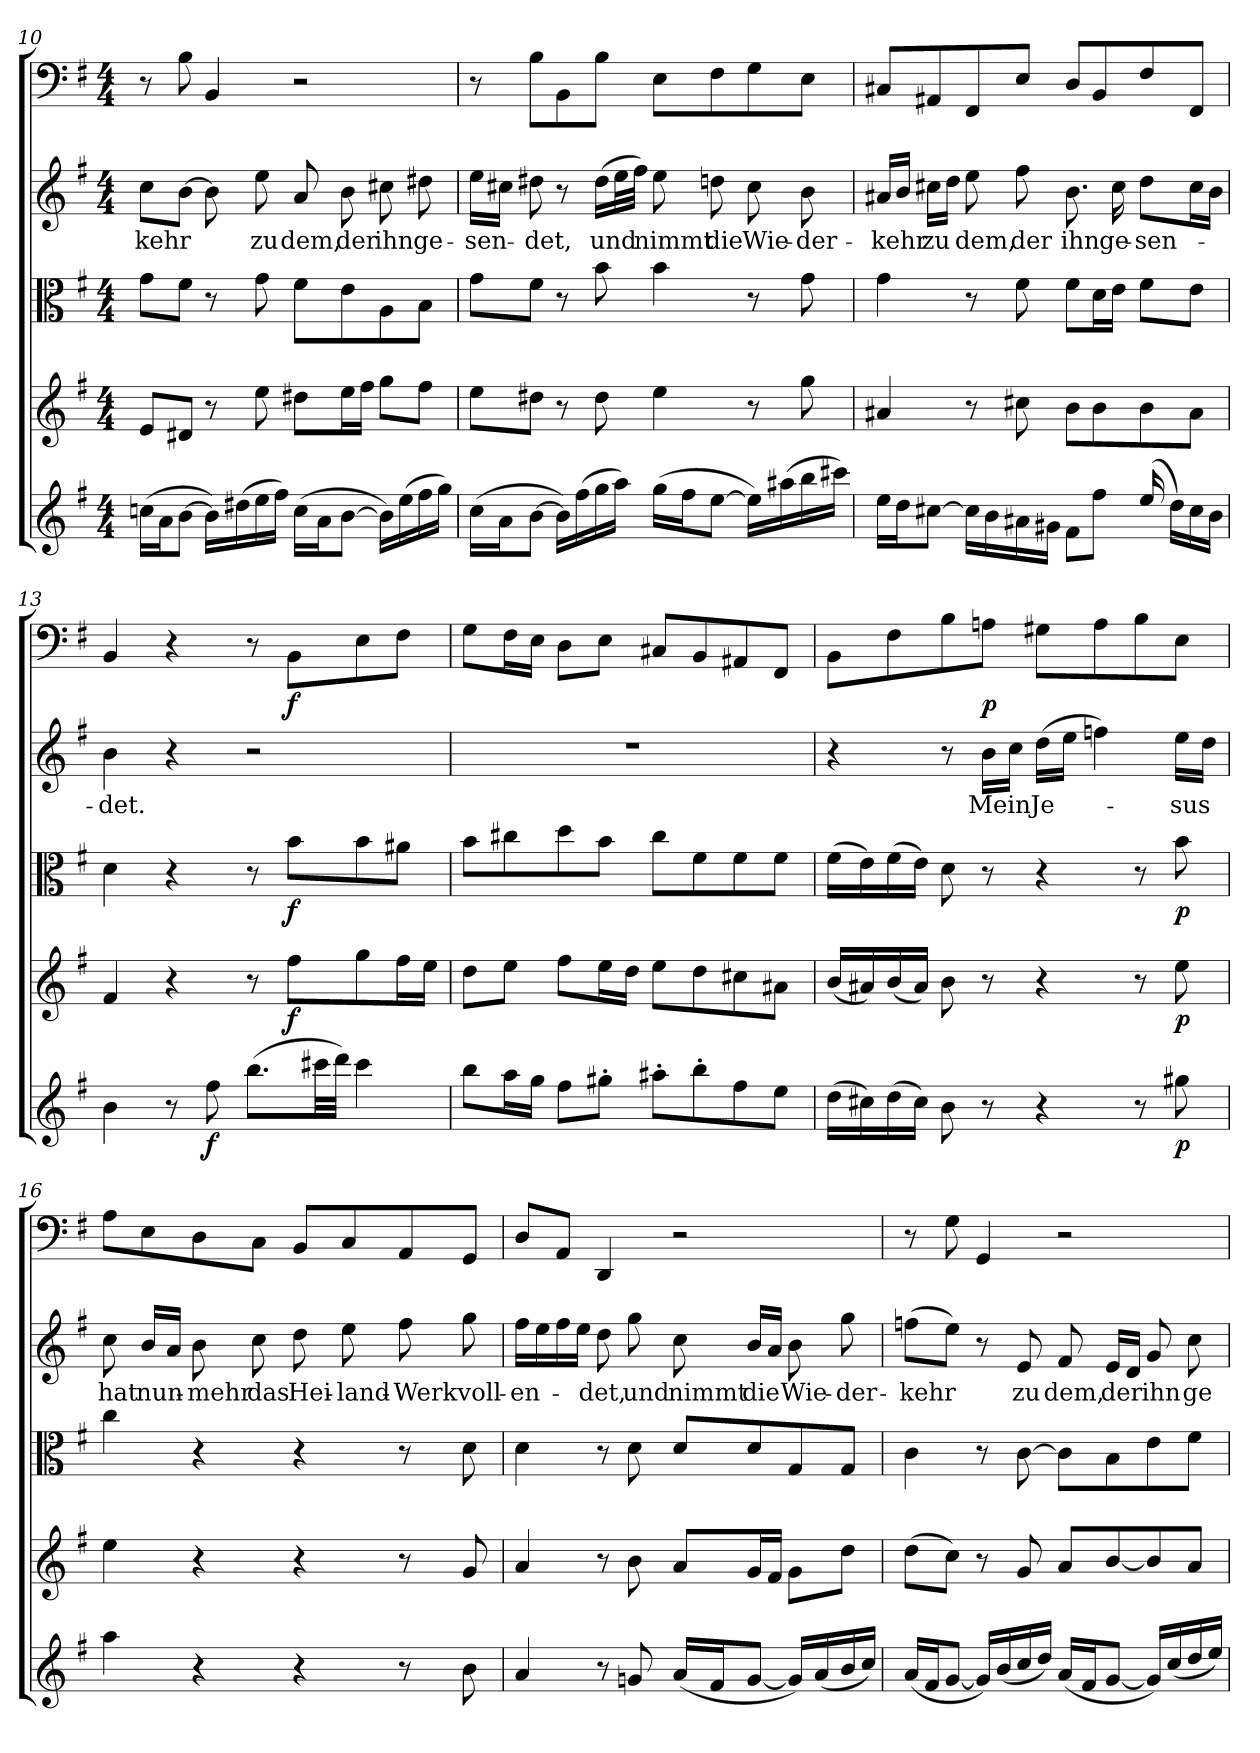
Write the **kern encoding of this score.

**kern	**dynam	**kern	**dynam	**kern	**dynam	**kern	**text	**kern	**dynam
*part5	*part5	*part4	*part4	*part3	*part3	*part2	*part2	*part1	*part1
*staff5	*staff5	*staff4	*staff4	*staff3	*staff3	*staff2	*staff2	*staff1	*staff1
*clefG2	*	*clefG2	*	*clefC3	*	*clefG2	*	*clefF4	*
*k[f#]	*	*k[f#]	*	*k[f#]	*	*k[f#]	*	*k[f#]	*
*e:	*	*e:	*	*e:	*	*e:	*	*e:	*
*M4/4	*	*M4/4	*	*M4/4	*	*M4/4	*	*M4/4	*
=10	=10	=10	=10	=10	=10	=10	=10	=10	=10
(16ccn\LL	.	8e/L	.	8g\L	.	8cc\L	-kehr	8r	.
16a\J	.	.	.	.	.	.	.	.	.
[8b\J	.	8d#X/J	.	8f#\J	.	[8b\J	.	8B\	.
16b\LL])	.	8r	.	8r	.	8b\]	.	4BB/	.
(16dd#X\	.	.	.	.	.	.	.	.	.
16ee\	.	8ee\	.	8g\	.	8ee\	zu	.	.
16ff#\JJ)	.	.	.	.	.	.	.	.	.
(16cc\LL	.	8dd#X\L	.	8f#\L	.	8a/	dem,	2r	.
16a\J	.	.	.	.	.	.	.	.	.
[8b\J	.	16ee\L	.	8e\	.	8b\	der	.	.
.	.	16ff#\JJ	.	.	.	.	.	.	.
16b\LL])	.	8gg\L	.	8A\	.	8cc#X\	ihn	.	.
(16ee\	.	.	.	.	.	.	.	.	.
16ff#\	.	8ff#\J	.	8B\J	.	8dd#X\	ge-	.	.
16gg\JJ)	.	.	.	.	.	.	.	.	.
=11	=11	=11	=11	=11	=11	=11	=11	=11	=11
(16cc\LL	.	8ee\L	.	8g\L	.	16ee\LL	-sen-	8r	.
16a\J	.	.	.	.	.	16cc#X\JJ	.	.	.
[8b\J	.	8dd#X\J	.	8f#\J	.	8dd#X\	-det,	8B\L	.
16b\LL])	.	8r	.	8r	.	8r	.	8BB\	.
(16ff#\	.	.	.	.	.	.	.	.	.
16gg\	.	8dd#\	.	8b\	.	(16dd#\LL	und	8B\J	.
16aa\JJ)	.	.	.	.	.	32ee\L	.	.	.
.	.	.	.	.	.	32ff#\JJJ)	.	.	.
(16gg\LL	.	4ee\	.	4b\	.	8ee\	nimmt	8E\L	.
16ff#\J	.	.	.	.	.	.	.	.	.
[8ee\J	.	.	.	.	.	8ddn\	die	8F#\	.
16ee\LL])	.	8r	.	8r	.	8cc#\	Wie-	8G\	.
(16aa#X\	.	.	.	.	.	.	.	.	.
16bb\	.	8gg\	.	8g\	.	8b\	-der-	8E\J	.
16ccc#X\JJ)	.	.	.	.	.	.	.	.	.
=12	=12	=12	=12	=12	=12	=12	=12	=12	=12
16ee\LL	.	4a#X/	.	4g\	.	16a#X/LL	-kehr	8C#X/L	.
16dd\J	.	.	.	.	.	16b/JJ	.	.	.
[8cc#X\J	.	.	.	.	.	16cc#X\LL	zu	8AA#X/	.
.	.	.	.	.	.	16dd\JJ	.	.	.
16cc#\LL]	.	8r	.	8r	.	8ee\	dem,	8FF#/	.
16b\	.	.	.	.	.	.	.	.	.
16a#X\	.	8cc#X\	.	8f#\	.	8ff#\	der	8E/J	.
16g#X\JJ	.	.	.	.	.	.	.	.	.
8f#\L	.	8b\L	.	8f#\L	.	8.b\	ihn	8D/L	.
8ff#\J	.	8b\	.	16d\L	.	.	.	8BB/	.
.	.	.	.	16e\JJ	.	16cc#\	ge-	.	.
(16ee/	.	8b\	.	8f#\L	.	8dd\L	-sen-	8F#/	.
16dd\LL)	.	.	.	.	.	.	.	.	.
16cc#\	.	8a#\J	.	8e\J	.	16cc#\L	.	8FF#/J	.
16b\JJ	.	.	.	.	.	16b\JJ	.	.	.
=13	=13	=13	=13	=13	=13	=13	=13	=13	=13
4b\	.	4f#/	.	4d\	.	4b\	-det.	4BB/	.
8r	.	4r	.	4r	.	4r	.	4r	.
8ff#\	f	.	.	.	.	.	.	.	.
(8.bb\L	.	8r	.	8r	.	2r	.	8r	.
.	.	8ff#\L	f	8b\L	f	.	.	8BB\L	f
32ccc#X\LL	.	.	.	.	.	.	.	.	.
32ddd\JJJ)	.	.	.	.	.	.	.	.	.
4ccc#\	.	8gg\	.	8b\	.	.	.	8E\	.
.	.	16ff#\L	.	8a#X\J	.	.	.	8F#\J	.
.	.	16ee\JJ	.	.	.	.	.	.	.
=14	=14	=14	=14	=14	=14	=14	=14	=14	=14
8bb\L	.	8dd\L	.	8b\L	.	1r	.	8G\L	.
16aa\L	.	8ee\J	.	8cc#X\	.	.	.	16F#\L	.
16gg\JJ	.	.	.	.	.	.	.	16E\JJ	.
8ff#\L	.	8ff#\L	.	8dd\	.	.	.	8D\L	.
8gg#X'\J	.	16ee\L	.	8b\J	.	.	.	8E\J	.
.	.	16dd\JJ	.	.	.	.	.	.	.
8aa#X'\L	.	8ee\L	.	8cc#\L	.	.	.	8C#X/L	.
8bb'\	.	8dd\	.	8f#\	.	.	.	8BB/	.
8ff#\	.	8cc#X\	.	8f#\	.	.	.	8AA#X/	.
8ee\J	.	8a#X\J	.	8f#\J	.	.	.	8FF#/J	.
=15	=15	=15	=15	=15	=15	=15	=15	=15	=15
(16dd\LL	.	(16b/LL	.	(16f#\LL	.	4r	.	8BB\L	.
16cc#X\)	.	16a#X/)	.	16e\)	.	.	.	.	.
(16dd\	.	(16b/	.	(16f#\	.	.	.	8F#\	.
16cc#\JJ)	.	16a#/JJ)	.	16e\JJ)	.	.	.	.	.
8b\	.	8b\	.	8d\	.	8r	.	8B\	.
8r	.	8r	.	8r	.	16b\LL	Mein	8An\J	p
.	.	.	.	.	.	16cc\JJ	.	.	.
4r	.	4r	.	4r	.	(16dd\LL	Je-	8G#X\L	.
.	.	.	.	.	.	16ee\JJ	.	.	.
.	.	.	.	.	.	4ffn\)	.	8A\	.
8r	.	8r	.	8r	.	.	.	8B\	.
8gg#X\	p	8ee\	p	8b\	p	16ee\LL	-sus	8E\J	.
.	.	.	.	.	.	16dd\JJ	.	.	.
=16	=16	=16	=16	=16	=16	=16	=16	=16	=16
4aa\	.	4ee\	.	4cc\	.	8cc\	hat	8A\L	.
.	.	.	.	.	.	16b/LL	nun-	8E\	.
.	.	.	.	.	.	16a/JJ	.	.	.
4r	.	4r	.	4r	.	8b\	-mehr	8D\	.
.	.	.	.	.	.	8cc\	das	8C\J	.
4r	.	4r	.	4r	.	8dd\	Hei-	8BB/L	.
.	.	.	.	.	.	8ee\	-land-	8C/	.
8r	.	8r	.	8r	.	8ff#\	-Werk	8AA/	.
8b\	.	8g/	.	8d\	.	8gg\	voll-	8GG/J	.
=17	=17	=17	=17	=17	=17	=17	=17	=17	=17
4a/	.	4a/	.	4d\	.	16ff#\LL	-en-	8D/L	.
.	.	.	.	.	.	16ee\	.	.	.
.	.	.	.	.	.	16ff#\	.	8AA/J	.
.	.	.	.	.	.	16ee\JJ	.	.	.
8r	.	8r	.	8r	.	8dd\	-det,	4DD/	.
8gn/	.	8b\	.	8d\	.	8gg\	und	.	.
(16a/LL	.	8a/L	.	8d/L	.	8cc\	nimmt	2r	.
16f#/J	.	.	.	.	.	.	.	.	.
[8g/J	.	16g/L	.	8d/	.	16b/LL	die	.	.
.	.	16f#/JJ	.	.	.	16a/JJ	.	.	.
16g/LL])	.	8g\L	.	8G/	.	8b\	Wie-	.	.
(16a/	.	.	.	.	.	.	.	.	.
16b/	.	8dd\J	.	8G/J	.	8gg\	-der-	.	.
16cc/JJ)	.	.	.	.	.	.	.	.	.
=18	=18	=18	=18	=18	=18	=18	=18	=18	=18
(16a/LL	.	(8dd\L	.	4c\	.	(8ffn\L	-kehr	8r	.
16f#/J	.	.	.	.	.	.	.	.	.
[8g/J	.	8cc\J)	.	.	.	8ee\J)	.	8G\	.
16g/LL])	.	8r	.	8r	.	8r	.	4GG/	.
(16b/	.	.	.	.	.	.	.	.	.
16cc/	.	8g/	.	[8c\	.	8e/	zu	.	.
16dd/JJ)	.	.	.	.	.	.	.	.	.
(16a/LL	.	8a/L	.	8c\L]	.	8f#/	dem,	2r	.
16f#/J	.	.	.	.	.	.	.	.	.
[8g/J	.	[8b/	.	8B\	.	16e/LL	der	.	.
.	.	.	.	.	.	16d/JJ	.	.	.
16g/LL])	.	8b/]	.	8e\	.	8g/	ihn	.	.
(16cc/	.	.	.	.	.	.	.	.	.
16dd/	.	8a/J	.	8f#\J	.	8cc\	ge-	.	.
16ee/JJ)	.	.	.	.	.	.	.	.	.
=	=	=	=	=	=	=	=	=	=
*-	*-	*-	*-	*-	*-	*-	*-	*-	*-
